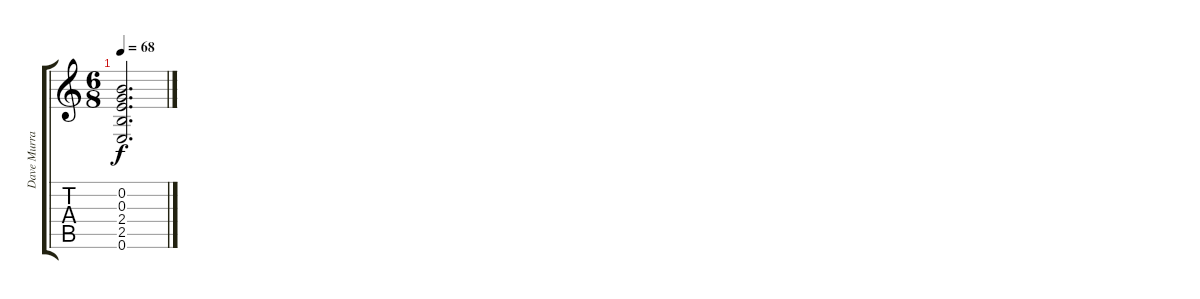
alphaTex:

\track ("Dave Murray" "Dave Murra") {instrument overdrivenguitar}
\staff {score tabs}
\tuning (E4 B3 G3 D3 A2 E2) {hide}
\ts (6 8)
\tempo 68
\clef g2
\ks c
(0.2{t} 0.3{t} 2.4{t} 2.5{t} 0.6{t}).2{d dy f}
